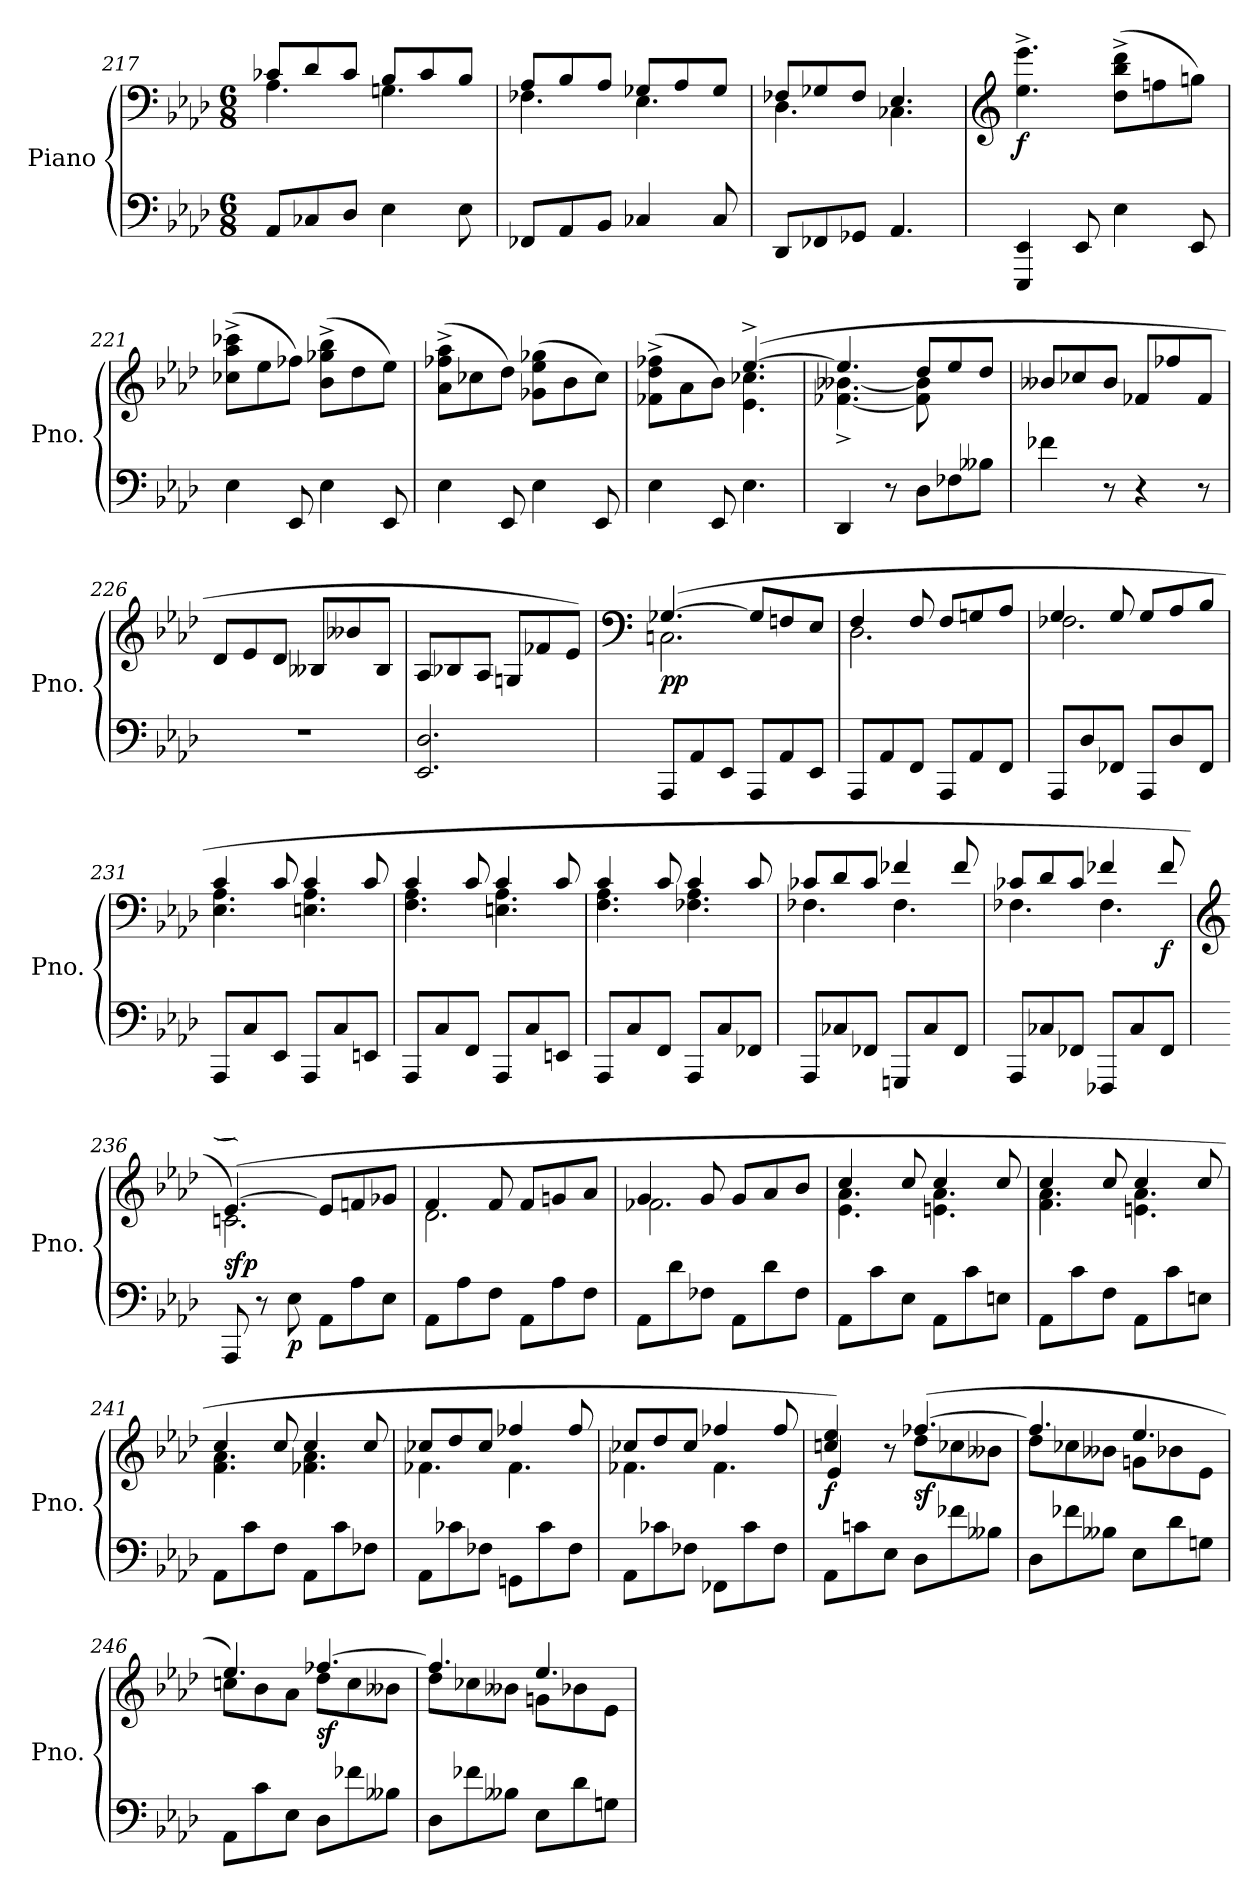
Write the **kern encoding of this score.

**kern	**kern	**dynam
*part1	*part1	*part1
*staff2	*staff1	*staff1/2
*I"Piano	*	*
*I'Pno.	*	*
*clefF4	*clefF4	*
*k[b-e-a-d-]	*k[b-e-a-d-]	*
*M6/8	*M6/8	*
=217	=217	=217
*	*^	*
8AA-/L	8c-X/L	4.A-\	.
8C-X/	8d-/	.	.
8D-/J	8c-/J	.	.
4E-\	8B-/L	4.Gn\	.
.	8c-/	.	.
8E-\	8B-/J	.	.
=218	=218	=218	=218
8FF-X/L	8A-/L	4.F-X\	.
8AA-/	8B-/	.	.
8BB-/J	8A-/J	.	.
4C-X/	8G-X/L	4.E-\	.
.	8A-/	.	.
8C-/	8G-/J	.	.
=219	=219	=219	=219
8DD-/L	8F-X/L	4.D-\	.
8FF-X/	8G-X/	.	.
8GG-X/J	8F-/J	.	.
4.AA-/	4.E-/	4.C-X\	.
*	*v	*v	*
!!LO:LB:g=z
=220	=220	=220
*	*clefG2	*
*	*^	*
!	!	!	!LO:DY:b
*	*v	*v	*
4EEE-/ 4EE-/	4.ee-\^ 4.eee-\^	f
8EE-/	.	.
4E-\	(8dd-\^ 8bb-\^ 8ddd-\^L	.
.	8ffn\	.
8EE-/	8ggn\J)	.
=221	=221	=221
4E-\	(8cc-X\^ 8aa-\^ 8ccc-X\^L	.
.	8ee-\	.
8EE-/	8ff-X\J)	.
4E-\	(8b-\^ 8gg-X\^ 8bb-\^L	.
.	8dd-\	.
8EE-/	8ee-\J)	.
=222	=222	=222
4E-\	(8a-\^ 8ff-X\^ 8aa-\^L	.
.	8cc-X\	.
8EE-/	8dd-\J)	.
4E-\	(8g-X\ 8ee-\ 8gg-X\L	.
.	8b-\	.
8EE-/	8cc-\J)	.
=223	=223	=223
*	*^	*
4E-\	(8f-X\^ 8dd-\^ 8ff-X\^L	4.ryy	.
.	8a-\	.	.
8EE-/	8b-\J)	.	.
4.E-\	([4.ee-^/	4.e-\ 4.cc-X\	.
=224	=224	=224	=224
4DD-/	4.ee-/]	[4.f-X\^ [4.b--X\^	.
8r	.	.	.
8D-\L	8dd-/L	8f-\] 8b--\]	.
8F-X\	8ee-/	4ryy	.
8B--X\J	8dd-/J	.	.
*	*v	*v	*
=225	=225	=225
4f-X\	8b--X/L	.
.	8cc-X/	.
8r	8b--/J	.
4r	8f-X/L	.
.	8ff-X/	.
8r	8f-/J	.
!!LO:PB:g=z
=226	=226	=226
2.r	8d-/L	.
.	8e-/	.
.	8d-/J	.
.	8B--X/L	.
.	8b--X/	.
.	8B--/J	.
=227	=227	=227
2.EE-/ 2.D-/	8A-/L	.
.	8B-X/	.
.	8A-/J	.
.	8Gn/L	.
.	8f-X/	.
.	8e-/J)	.
=228	=228	=228
*	*clefF4	*
*	*^	*
!	!	!	!LO:DY:b
8AAA-/L	([4.G-X/	2.Cn\	pp
8AA-/	.	.	.
8EE-/J	.	.	.
8AAA-/L	8G-/L]	.	.
8AA-/	8Fn/	.	.
8EE-/J	8E-/J	.	.
=229	=229	=229	=229
8AAA-/L	4F/	2.D-\	.
8AA-/	.	.	.
8FF/J	8F/	.	.
8AAA-/L	8F/L	.	.
8AA-/	8Gn/	.	.
8FF/J	8A-/J	.	.
=230	=230	=230	=230
8AAA-/L	4G/	2.F-X\	.
8D-/	.	.	.
8FF-X/J	8G/	.	.
8AAA-/L	8G/L	.	.
8D-/	8A-/	.	.
8FF-/J	8B-/J	.	.
=231	=231	=231	=231
8AAA-/L	4c/	4.E-\ 4.A-\	.
8C/	.	.	.
8EE-/J	8c/	.	.
8AAA-/L	4c/	4.En\ 4.A-\	.
8C/	.	.	.
8EEn/J	8c/	.	.
=232	=232	=232	=232
8AAA-/L	4c/	4.F\ 4.A-\	.
8C/	.	.	.
8FF/J	8c/	.	.
8AAA-/L	4c/	4.En\ 4.A-\	.
8C/	.	.	.
8EEn/J	8c/	.	.
!!LO:LB:g=z	!!
=233	=233	=233	=233
8AAA-/L	4c/	4.F\ 4.A-\	.
8C/	.	.	.
8FF/J	8c/	.	.
8AAA-/L	4c/	4.F-X\ 4.A-\	.
8C/	.	.	.
8FF-X/J	8c/	.	.
=234	=234	=234	=234
8AAA-/L	8c-X/L	4.F-X\	.
8C-X/	8d-/	.	.
8FF-X/J	8c-/J	.	.
8GGGn/L	4f-X/	4.F-\	.
8C-/	.	.	.
8FF-/J	8f-/	.	.
=235	=235	=235	=235
8AAA-/L	8c-X/L	4.F-X\	.
8C-X/	8d-/	.	.
8FF-X/J	8c-/J	.	.
8FFF-X/L	4f-X/	4.F-\	.
8C-/	.	.	.
!	!	!	!LO:DY:b
8FF-/J	8f-/	.	f
=236	=236	=236	=236
*	*clefG2	*	*
!	!LO:TX:a:i:t=͡	!	!
!	!LO:TX:a:i:t=͜	!	!
!	!	!	!LO:DY:b
8AAA-/	([4.e-/)	2.cn\	sfp
8r	.	.	.
!	!	!	!LO:DY:b=2
8E-\	.	.	p
8AA-\L	8e-/L]	.	.
8A-\	8fn/	.	.
8E-\J	8g-X/J	.	.
=237	=237	=237	=237
8AA-\L	4f/	2.d-\	.
8A-\	.	.	.
8F\J	8f/	.	.
8AA-\L	8f/L	.	.
8A-\	8gn/	.	.
8F\J	8a-/J	.	.
=238	=238	=238	=238
8AA-\L	4g/	2.f-X\	.
8d-\	.	.	.
8F-X\J	8g/	.	.
8AA-\L	8g/L	.	.
8d-\	8a-/	.	.
8F-\J	8b-/J	.	.
=239	=239	=239	=239
8AA-\L	4cc/	4.e-\ 4.a-\	.
8c\	.	.	.
8E-\J	8cc/	.	.
8AA-\L	4cc/	4.en\ 4.a-\	.
8c\	.	.	.
8En\J	8cc/	.	.
!!LO:LB:g=z	!!
=240	=240	=240	=240
8AA-\L	4cc/	4.f\ 4.a-\	.
8c\	.	.	.
8F\J	8cc/	.	.
8AA-\L	4cc/	4.en\ 4.a-\	.
8c\	.	.	.
8En\J	8cc/	.	.
=241	=241	=241	=241
8AA-\L	4cc/	4.f\ 4.a-\	.
8c\	.	.	.
8F\J	8cc/	.	.
8AA-\L	4cc/	4.f-X\ 4.a-\	.
8c\	.	.	.
8F-X\J	8cc/	.	.
=242	=242	=242	=242
8AA-\L	8cc-X/L	4.f-X\	.
8c-X\	8dd-/	.	.
8F-X\J	8cc-/J	.	.
8GGn\L	4ff-X/	4.f-\	.
8c-\	.	.	.
8F-\J	8ff-/	.	.
=243	=243	=243	=243
8AA-\L	8cc-X/L	4.f-X\	.
8c-X\	8dd-/	.	.
8F-X\J	8cc-/J	.	.
8FF-X\L	4ff-X/	4.f-\	.
8c-\	.	.	.
8F-\J	8ff-/	.	.
=244	=244	=244	=244
!	!	!	!LO:DY:b
8AA-\L	4ccn/ 4ee-/)	4e-/	f
8cn\	.	.	.
8E-\J	8r	8ryy	.
!	!	!	!LO:DY:b
8D-\L	([4.ff-X/	8dd-\L	sf
8f-X\	.	8cc-X\	.
8B--X\J	.	8b--X\J	.
=245	=245	=245	=245
8D-\L	4.ff-/]	8dd-\L	.
8f-X\	.	8cc-X\	.
8B--X\J	.	8b--X\J	.
8E-\L	4.ee-/	8gn\L	.
8d-\	.	8b-X\	.
8Gn\J	.	8e-\J	.
!!LO:LB:g=z	!!
=246	=246	=246	=246
8AA-\L	4.ee-/)	8ccn\L	.
8c\	.	8b-\	.
8E-\J	.	8a-\J	.
!	!	!	!LO:DY:b
8D-\L	[4.ff-X/	8dd-\L	sf
8f-X\	.	8cc\	.
8B--X\J	.	8b--X\J	.
=247	=247	=247	=247
8D-\L	4.ff-/]	8dd-\L	.
8f-X\	.	8cc-X\	.
8B--X\J	.	8b--X\J	.
8E-\L	4.ee-/	8gn\L	.
8d-\	.	8b-X\	.
8Gn\J	.	8e-\J	.
*	*v	*v	*
=	=	=
*-	*-	*-
